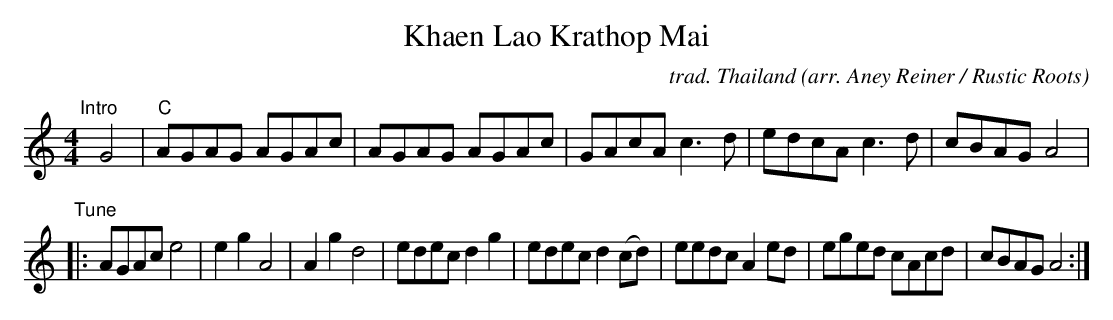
X:1
T: Khaen Lao Krathop Mai
C: trad. Thailand
O: arr. Aney Reiner / Rustic Roots
M: 4/4
L: 1/8
K: Am
"^Intro"[|]\
G4 | "C"AGAG AGAc | AGAG AGAc | GAcA c3d | edcA c3d | cBAG A4 |
"^Tune"|:\
AGAc e4 | e2g2 A4 | A2g2 d4 | edec d2g2 | edec d2(cd) | eedc A2ed | eged cAcd | cBAG A4 :|
